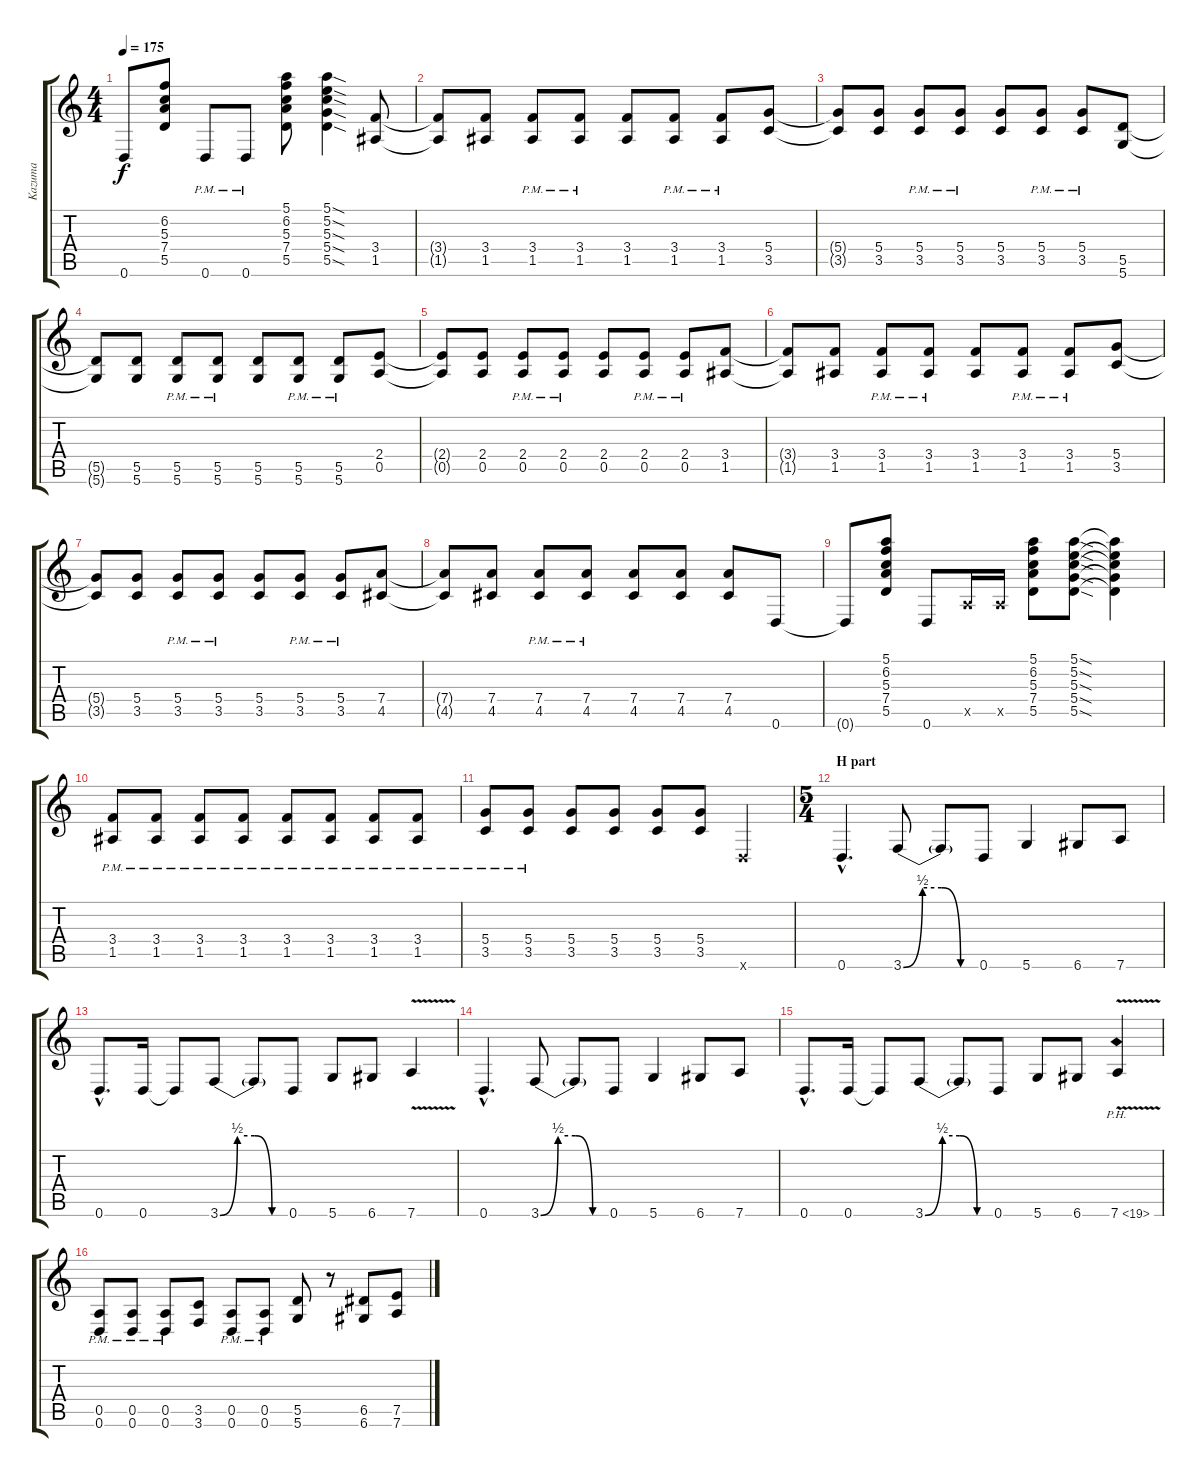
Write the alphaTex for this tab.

\track ("Kazuma" "Kazuma") {instrument distortionguitar}
\staff {score tabs}
\tuning (E4 B3 G3 D3 A2 D2) {hide}
\ts (4 4)
\tempo 175
\clef g2
\ks c
0.6{t}.8{dy f} (6.2 5.3 7.4 5.5).8 0.6{pm}.8 0.6{pm}.8 (5.1 6.2 5.3 7.4 5.5).8 (5.1{sod} 5.2{sod} 5.3{sod} 5.4{sod} 5.5{sod}).4 (3.4 1.5).8 |
(3.4{t} 1.5{t}).8 (3.4 1.5).8 (3.4{pm} 1.5{pm}).8 (3.4{pm} 1.5{pm}).8 (3.4 1.5).8 (3.4{pm} 1.5{pm}).8 (3.4{pm} 1.5{pm}).8 (5.4 3.5).8 |
(5.4{t} 3.5{t}).8 (5.4 3.5).8 (5.4{pm} 3.5{pm}).8 (5.4{pm} 3.5{pm}).8 (5.4 3.5).8 (5.4{pm} 3.5{pm}).8 (5.4{pm} 3.5{pm}).8 (5.5 5.6).8 |
(5.5{t} 5.6{t}).8 (5.5 5.6).8 (5.5{pm} 5.6{pm}).8 (5.5{pm} 5.6{pm}).8 (5.5 5.6).8 (5.5{pm} 5.6{pm}).8 (5.5{pm} 5.6{pm}).8 (2.4 0.5).8 |
(2.4{t} 0.5{t}).8 (2.4 0.5).8 (2.4{pm} 0.5{pm}).8 (2.4{pm} 0.5{pm}).8 (2.4 0.5).8 (2.4{pm} 0.5{pm}).8 (2.4{pm} 0.5{pm}).8 (3.4 1.5).8 |
(3.4{t} 1.5{t}).8 (3.4 1.5).8 (3.4{pm} 1.5{pm}).8 (3.4{pm} 1.5{pm}).8 (3.4 1.5).8 (3.4{pm} 1.5{pm}).8 (3.4{pm} 1.5{pm}).8 (5.4 3.5).8 |
(5.4{t} 3.5{t}).8 (5.4 3.5).8 (5.4{pm} 3.5{pm}).8 (5.4{pm} 3.5{pm}).8 (5.4 3.5).8 (5.4{pm} 3.5{pm}).8 (5.4{pm} 3.5{pm}).8 (7.4 4.5).8 |
(7.4{t} 4.5{t}).8 (7.4 4.5).8 (7.4{pm} 4.5{pm}).8 (7.4{pm} 4.5{pm}).8 (7.4 4.5).8 (7.4 4.5).8 (7.4 4.5).8 0.6.8 |
0.6{t}.8 (5.1 6.2 5.3 7.4 5.5).8 0.6.8 0.5{x}.16 0.5{x}.16 (5.1 6.2 5.3 7.4 5.5).8 (5.1{sod} 5.2{sod} 5.3{sod} 5.4{sod} 5.5{sod}).8 (5.1{t} 5.2{t} 5.3{t} 5.4{t} 5.5{t}).4 |
(3.4{pm} 1.5{pm}).8 (3.4{pm} 1.5{pm}).8 (3.4{pm} 1.5{pm}).8 (3.4{pm} 1.5{pm}).8 (3.4{pm} 1.5{pm}).8 (3.4{pm} 1.5{pm}).8 (3.4{pm} 1.5{pm}).8 (3.4{pm} 1.5{pm}).8 |
(5.4{pm} 3.5{pm}).8 (5.4{pm} 3.5{pm}).8 (5.4 3.5).8 (5.4 3.5).8 (5.4 3.5).8 (5.4 3.5).8 0.6{x}.4 |
\ts (5 4)
\section ("" "H part")
0.6{hac}.4{d} 3.6{be (custom 0 0 15 2 30 2 45 0 60 0)}.8 3.6{t}.8 0.6.8 5.6.4 6.6.8 7.6.8 |
0.6{hac}.8{d} 0.6.16 0.6{t}.8 3.6{be (custom 0 0 15 2 30 2 45 0 60 0)}.8 3.6{t}.8 0.6.8 5.6.8 6.6.8 7.6{v}.4 |
0.6{hac}.4{d} 3.6{be (custom 0 0 15 2 30 2 45 0 60 0)}.8 3.6{t}.8 0.6.8 5.6.4 6.6.8 7.6.8 |
0.6{hac}.8{d} 0.6.16 0.6{t}.8 3.6{be (custom 0 0 15 2 30 2 45 0 60 0)}.8 3.6{t}.8 0.6.8 5.6.8 6.6.8 7.6{ph 12 v}.4 |
(0.5{pm} 0.6{pm}).8 (0.5{pm} 0.6{pm}).8 (0.5{pm} 0.6{pm}).8 (3.5 3.6).8 (0.5{pm} 0.6{pm}).8 (0.5{pm} 0.6{pm}).8 (5.5 5.6).8 r.8 (6.5 6.6).8 (7.5 7.6).8
